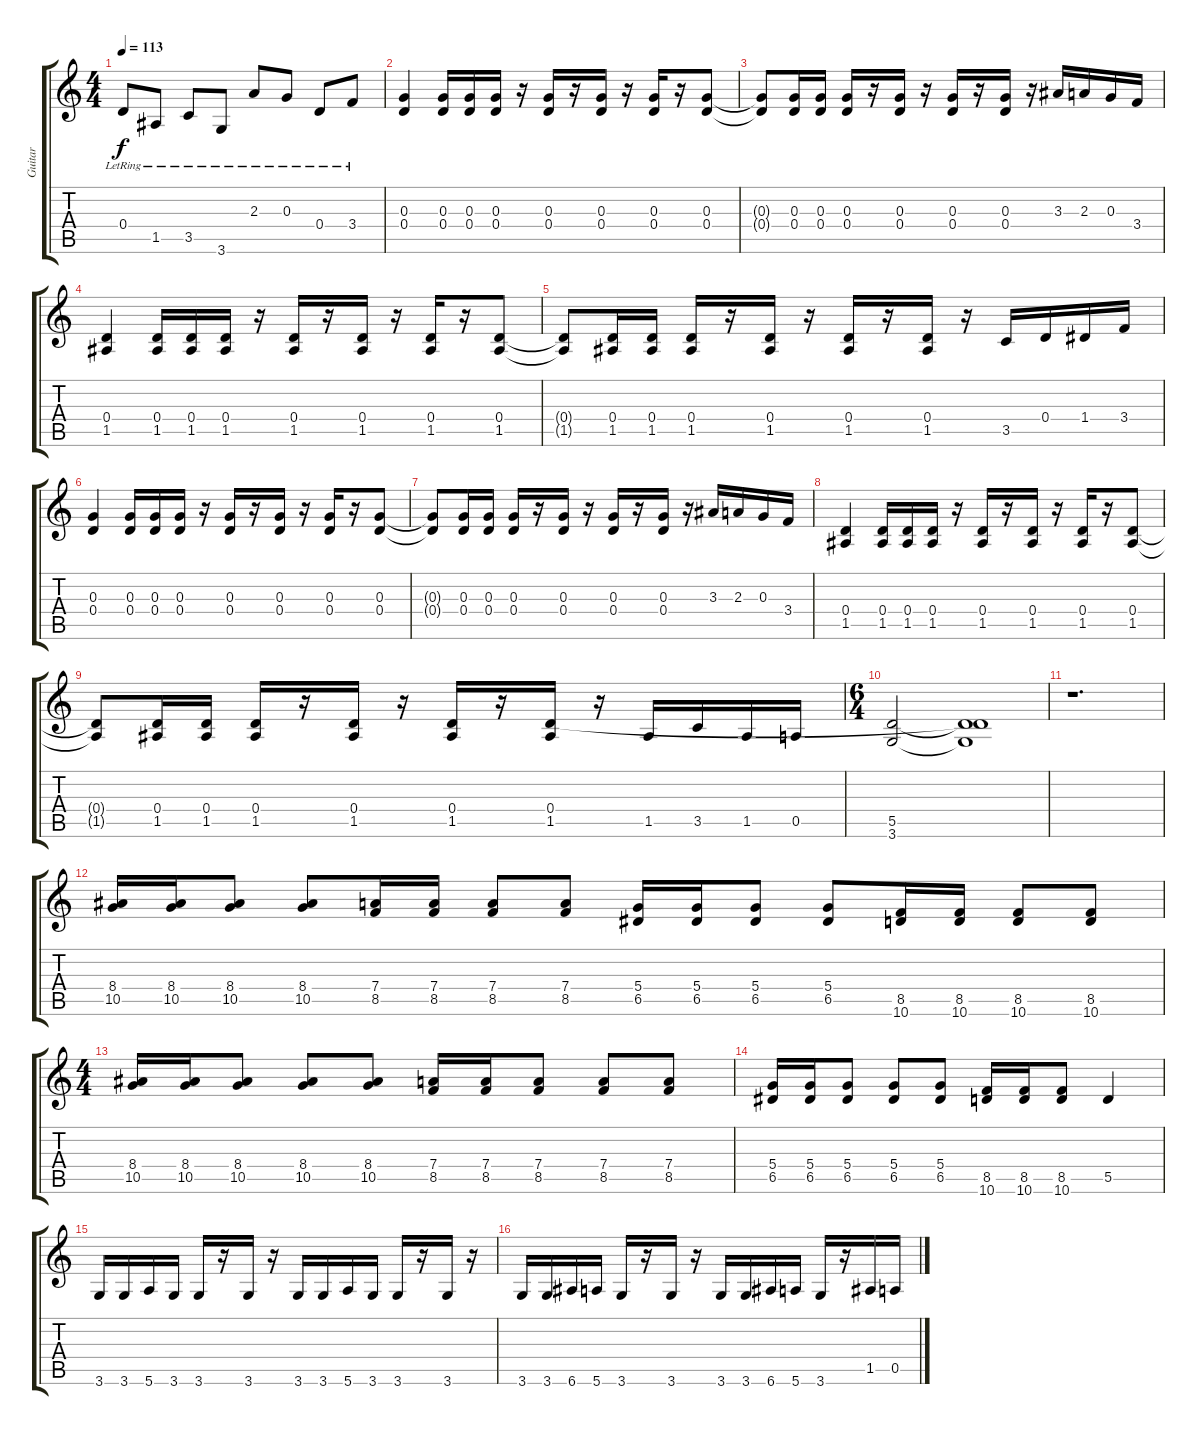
\track ("Guitar" "Guitar") {instrument distortionguitar}
\staff {score tabs}
\tuning (E4 B3 G3 D3 A2 E2) {hide}
\ts (4 4)
\tempo 113
\clef g2
\ks c
0.4{lr}.8{dy f} 1.5{lr}.8 3.5{lr}.8 3.6{lr}.8 2.3{lr}.8 0.3{lr}.8 0.4{lr}.8 3.4{lr}.8 |
(0.3 0.4).4{instrument distortionguitar} (0.3 0.4).16 (0.3 0.4).16 (0.3 0.4).16 r.16 (0.3 0.4).16 r.16 (0.3 0.4).16 r.16 (0.3 0.4).16 r.16 (0.3 0.4).8 |
(0.3{t} 0.4{t}).8 (0.3 0.4).16 (0.3 0.4).16 (0.3 0.4).16 r.16 (0.3 0.4).16 r.16 (0.3 0.4).16 r.16 (0.3 0.4).16 r.16 3.3.16 2.3.16 0.3.16 3.4.16 |
(0.4 1.5).4 (0.4 1.5).16 (0.4 1.5).16 (0.4 1.5).16 r.16 (0.4 1.5).16 r.16 (0.4 1.5).16 r.16 (0.4 1.5).16 r.16 (0.4 1.5).8 |
(0.4{t} 1.5{t}).8 (0.4 1.5).16 (0.4 1.5).16 (0.4 1.5).16 r.16 (0.4 1.5).16 r.16 (0.4 1.5).16 r.16 (0.4 1.5).16 r.16 3.5.16 0.4.16 1.4.16 3.4.16 |
(0.3 0.4).4 (0.3 0.4).16 (0.3 0.4).16 (0.3 0.4).16 r.16 (0.3 0.4).16 r.16 (0.3 0.4).16 r.16 (0.3 0.4).16 r.16 (0.3 0.4).8 |
(0.3{t} 0.4{t}).8 (0.3 0.4).16 (0.3 0.4).16 (0.3 0.4).16 r.16 (0.3 0.4).16 r.16 (0.3 0.4).16 r.16 (0.3 0.4).16 r.16 3.3.16 2.3.16 0.3.16 3.4.16 |
(0.4 1.5).4 (0.4 1.5).16 (0.4 1.5).16 (0.4 1.5).16 r.16 (0.4 1.5).16 r.16 (0.4 1.5).16 r.16 (0.4 1.5).16 r.16 (0.4 1.5).8 |
(0.4{t} 1.5{t}).8 (0.4 1.5).16 (0.4 1.5).16 (0.4 1.5).16 r.16 (0.4 1.5).16 r.16 (0.4 1.5).16 r.16 (0.4 1.5).16 r.16 1.5.16 3.5.16 1.5.16 0.5.16 |
\ts (6 4)
(5.5 3.6).2{volume 5} (0.4{t} 5.5{t} 3.6{t}).1 |
r.1{d volume 13 balance 8 instrument overdrivenguitar} |
(8.4 10.5).16 (8.4 10.5).16 (8.4 10.5).8 (8.4 10.5).8 (7.4 8.5).16 (7.4 8.5).16 (7.4 8.5).8 (7.4 8.5).8 (5.4 6.5).16 (5.4 6.5).16 (5.4 6.5).8 (5.4 6.5).8 (8.5 10.6).16 (8.5 10.6).16 (8.5 10.6).8 (8.5 10.6).8 |
\ts (4 4)
(8.4 10.5).16 (8.4 10.5).16 (8.4 10.5).8 (8.4 10.5).8 (8.4 10.5).8 (7.4 8.5).16 (7.4 8.5).16 (7.4 8.5).8 (7.4 8.5).8 (7.4 8.5).8 |
(5.4 6.5).16 (5.4 6.5).16 (5.4 6.5).8 (5.4 6.5).8 (5.4 6.5).8 (8.5 10.6).16 (8.5 10.6).16 (8.5 10.6).8 5.5.4 |
3.6.16 3.6.16 5.6.16 3.6.16 3.6.16 r.16 3.6.16 r.16 3.6.16 3.6.16 5.6.16 3.6.16 3.6.16 r.16 3.6.16 r.16 |
3.6.16 3.6.16 6.6.16 5.6.16 3.6.16 r.16 3.6.16 r.16 3.6.16 3.6.16 6.6.16 5.6.16 3.6.16 r.16 1.5.16 0.5.16
